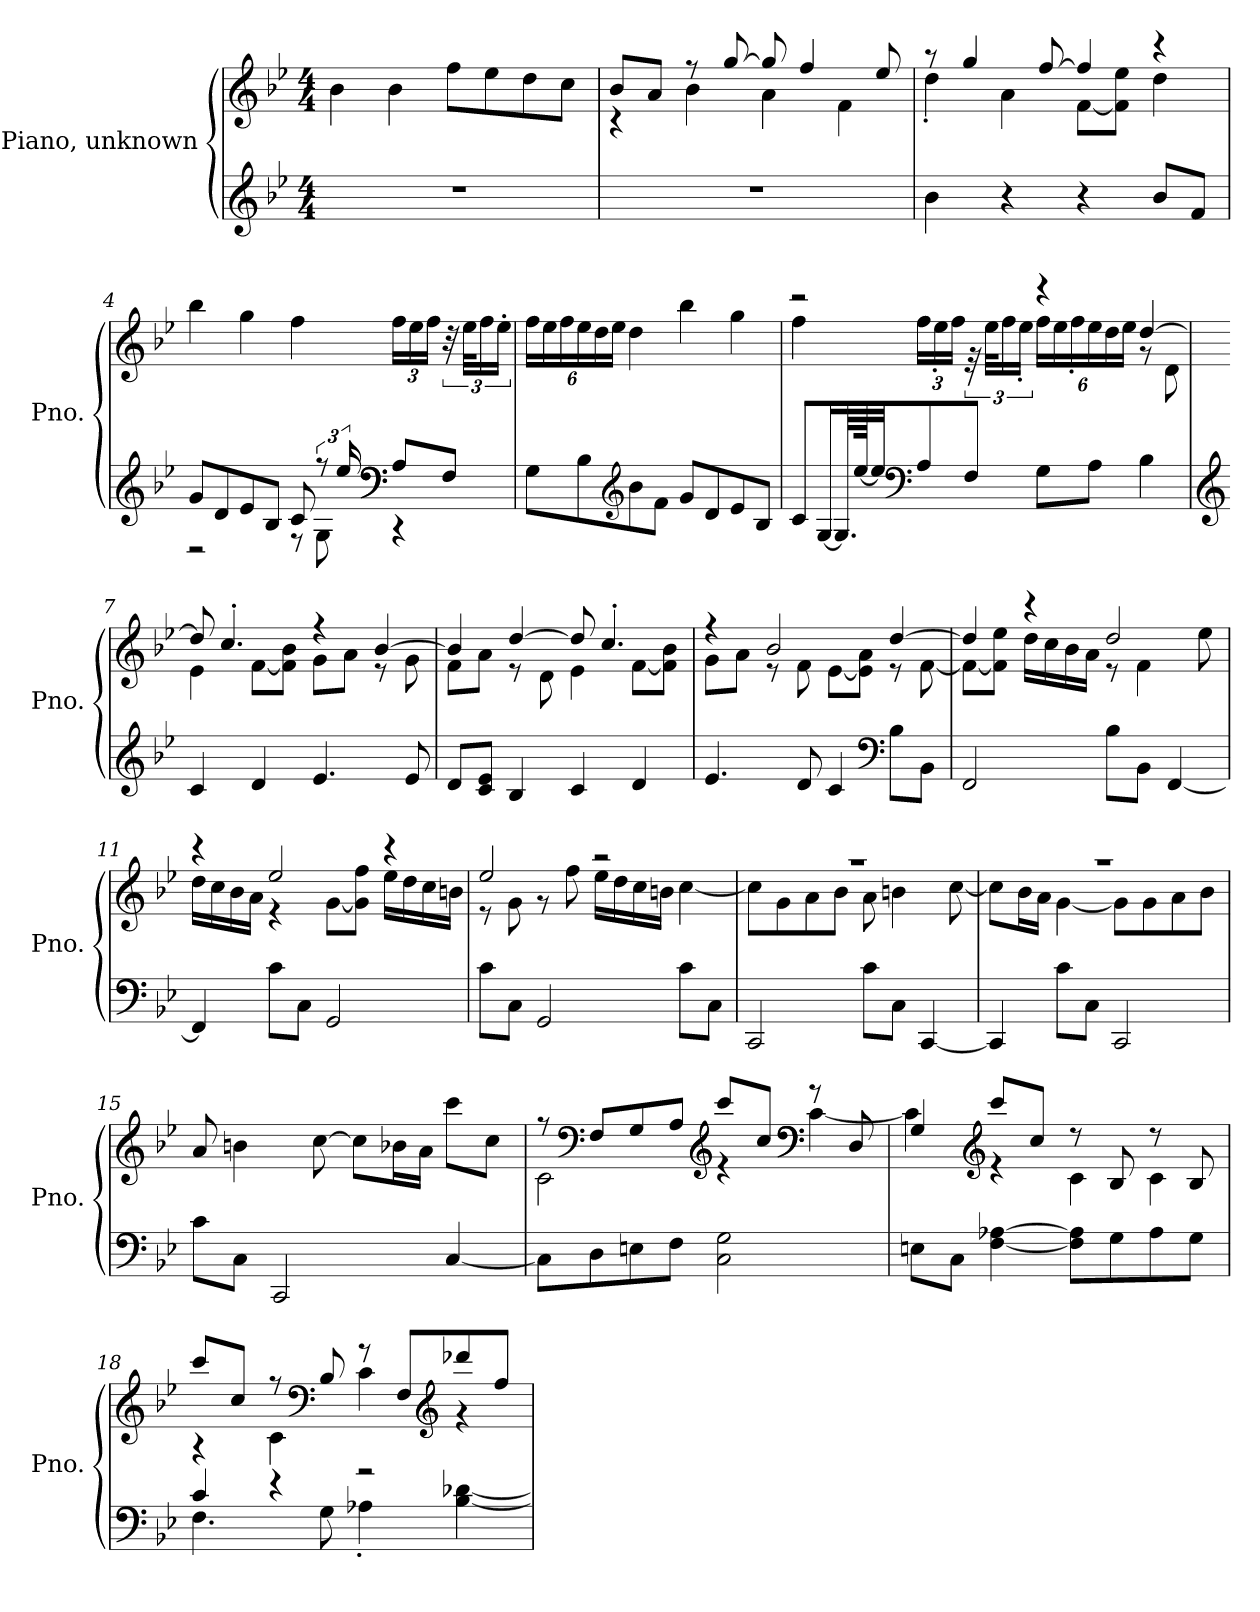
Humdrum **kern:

**kern	**kern
*part1	*part1
*staff2	*staff1
*I"Piano, unknown	*
*I'Pno.	*
*clefG2	*clefG2
*k[b-e-]	*k[b-e-]
*M4/4	*M4/4
*MM140	*MM140
=1	=1
1r	4b-\
.	4b-\
.	8ff\L
.	8ee-\
.	8dd\
.	8cc\J
=2	=2
*	*^
1r	8b-/L	4r
.	8a/J	.
.	8r	4b-\
.	[8gg/	.
.	8gg/]	4a\
.	4ff/	.
.	.	4f\
.	8ee-/	.
=3	=3	=3
4b-\	8r	4dd'\
.	4gg/	.
4r	.	4a\
.	[8ff/	.
4r	4ff/]	[8f\L
.	.	8f\] 8ee-\J
8b-/L	4r	4dd\
8f/J	.	.
*	*v	*v
!!LO:LB:g=z
=4	=4
*^	*
8g/L	2r	4bb-\
8d/	.	.
8e-/	.	4gg\
8B-/J	.	.
8c/	8r	4ff\
12r	8G\	.
24ee-/	.	.
*clefF4	*	*
*	*	*Xbrackettup
8A/L	4r	24ff\LL
.	.	24ee-\
.	.	24ff\JJ
*	*	*brackettup
8F/J	.	48r
.	.	48ee-\KLL
.	.	24ff\
.	.	24ee-'\JJ
*v	*v	*
=5	=5
*	*Xbrackettup
8G\L	24ff\LL
.	24ee-\
.	24ff\
8B-\	24ee-\
.	24dd\
.	24ee-\JJ
*clefG2	*
8b-\	4dd\
8f\J	.
8g/L	4bb-\
8d/	.
8e-/	4gg\
8B-/J	.
!!LO:LB:g=z
=6	=6
*	*^
8c/L	2r	4ff\
[16G/L	.	.
64.G/LL]	.	.
[128ee-/JK	.	.
32ee-/JJ]	.	.
*clefF4	*	*
8A/	.	24ff\LL
.	.	24ee-'\
.	.	24ff\JJ
*	*	*brackettup
8F/J	.	48r
.	.	48ee-\KLL
.	.	24ff\
.	.	24ee-'\JJ
*	*	*Xbrackettup
8G\L	4r	24ff\LL
.	.	24ee-\
.	.	24ff'\
8A\J	.	24ee-\
.	.	24dd\
.	.	24ee-\JJ
4B-\	[4dd/	8r
.	.	8d\
=7	=7	=7
*clefG2	*	*
4c/	8dd/]	4e-\
.	4.cc'/	.
4d/	.	[8f\L
.	.	8f\] 8b-\J
4.e-/	4r	8g\L
.	.	8a\J
.	[4b-/	8r
8e-/	.	8g\
=8	=8	=8
8d/L	4b-/]	8f\L
8c/ 8e-/J	.	8a\J
4B-/	[4dd/	8r
.	.	8d\
4c/	8dd/]	4e-\
.	4.cc'/	.
4d/	.	[8f\L
.	.	8f\] 8b-\J
!!LO:LB:g=z	!!
=9	=9	=9
4.e-/	4r	8g\L
.	.	8a\J
.	2b-/	8r
8d/	.	8f\
4c/	.	[8e-\L
.	.	8e-\] 8a\J
*clefF4	*	*
8B-\L	[4dd/	8r
8BB-\J	.	[8f\
=10	=10	=10
2FF/	4dd/]	8f\L_
.	.	8f\] 8ee-\J
.	4r	16dd\LL
.	.	16cc\
.	.	16b-\
.	.	16a\JJ
8B-\L	2dd/	8r
8BB-\J	.	4f\
[4FF/	.	.
.	.	8ee-\
=11	=11	=11
4FF/]	4r	16dd\LL
.	.	16cc\
.	.	16b-\
.	.	16a\JJ
8c\L	2ee-/	4r
8C\J	.	.
2GG/	.	[8g\L
.	.	8g\] 8ff\J
.	4r	16ee-\LL
.	.	16dd\
.	.	16cc\
.	.	16bn\JJ
!!LO:LB:g=z	!!
=12	=12	=12
8c\L	2ee-/	8r
8C\J	.	8g\
2GG/	.	8r
.	.	8ff\
.	2r	16ee-\LL
.	.	16dd\
.	.	16cc\
.	.	16bn\JJ
8c\L	.	[4cc\
8C\J	.	.
=13	=13	=13
2CC/	1r	8cc\L]
.	.	8g\
.	.	8a\
.	.	8b-\J
8c\L	.	8a\
8C\J	.	4bn\
[4CC/	.	.
.	.	[8cc\
=14	=14	=14
4CC/]	1r	8cc\L]
.	.	16b-\L
.	.	16a\JJ
8c\L	.	[4g\
8C\J	.	.
2CC/	.	8g\L]
.	.	8g\
.	.	8a\
.	.	8b-\J
*	*v	*v
=15	=15
8c\L	8a/
8C\J	4bn\
2CC/	.
.	[8cc\
.	8cc\L]
.	16b-X\L
.	16a\JJ
[4C/	8ccc\L
.	8cc\J
!!LO:LB:g=z
=16	=16
*	*^
8C\L]	8r	2c\
*	*clefF4	*
8D\	8F/L	.
8En\	8G/	.
8F\J	8A/J	.
*	*clefG2	*
2C\ 2G\	8ccc/L	4r
.	8cc/J	.
*	*clefF4	*
.	8r	[4c\
.	8D/	.
=17	=17	=17
8En\L	4G/	4c\]
8C\J	.	.
*	*clefG2	*
[4F\ [4A-X\	8ccc/L	4r
.	8cc/J	.
8F\] 8A-\]L	8r	4c\
8G\	8B-/	.
8A-\	8r	4c\
8G\J	8B-/	.
=18	=18	=18
*^	*	*
4c/	4.F\	8ccc/L	4r
.	.	8cc/J	.
4r	.	8r	4c\
*	*	*clefF4	*
.	8G\	8B-/	.
2r	4A-X'\	8r	4c\
.	.	8F/L	.
*	*	*clefG2	*
.	[4B-\ [4d-X\	8ddd-X/	4r
.	.	8ff/J	.
*v	*v	*	*
*	*v	*v
=	=
*-	*-
